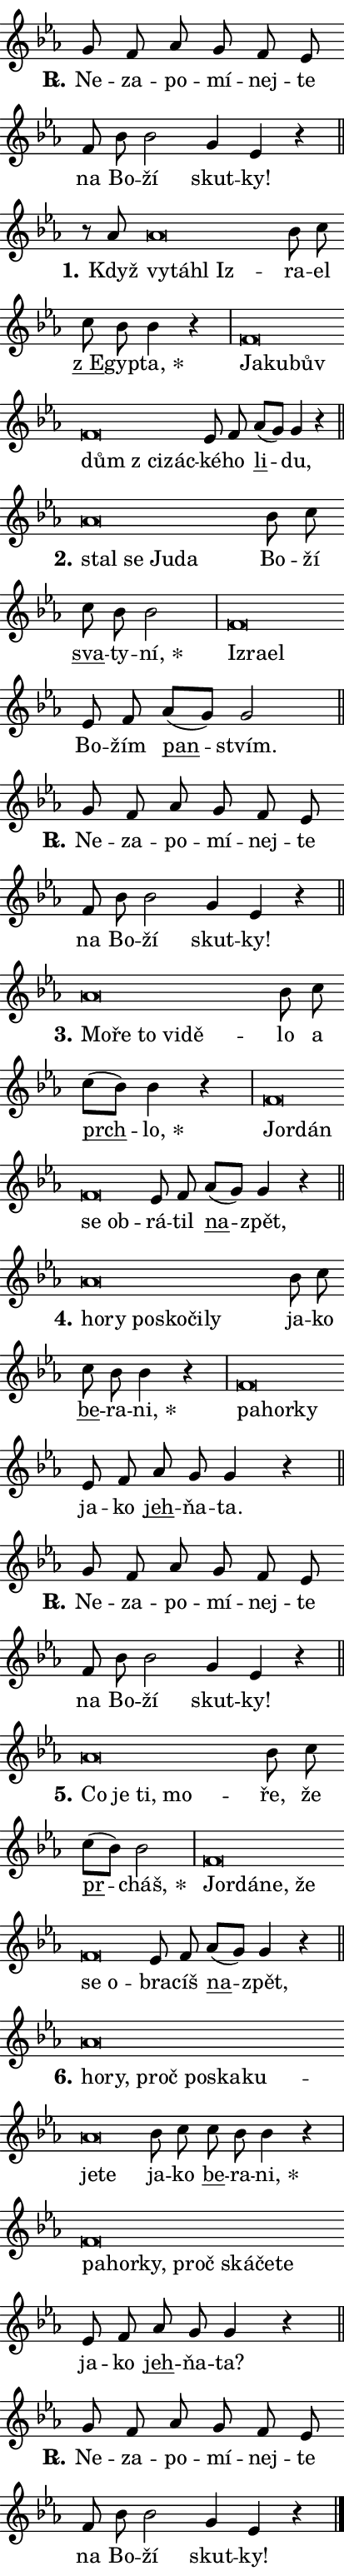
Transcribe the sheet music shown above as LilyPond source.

\version "2.24.0"
\header { tagline = "" }
\paper {
  indent = 0\cm
  top-margin = 0\cm
  right-margin = 0\cm
  bottom-margin = 0\cm
  left-margin = 0\cm
  paper-width = 7\cm
  page-breaking = #ly:one-page-breaking
  system-system-spacing.basic-distance = #11
  score-system-spacing.basic-distance = #11
  ragged-last = ##f
}


%% Author: Thomas Morley
%% https://lists.gnu.org/archive/html/lilypond-user/2020-05/msg00002.html
#(define (line-position grob)
"Returns position of @var[grob} in current system:
   @code{'start}, if at first time-step
   @code{'end}, if at last time-step
   @code{'middle} otherwise
"
  (let* ((col (ly:item-get-column grob))
         (ln (ly:grob-object col 'left-neighbor))
         (rn (ly:grob-object col 'right-neighbor))
         (col-to-check-left (if (ly:grob? ln) ln col))
         (col-to-check-right (if (ly:grob? rn) rn col))
         (break-dir-left
           (and
             (ly:grob-property col-to-check-left 'non-musical #f)
             (ly:item-break-dir col-to-check-left)))
         (break-dir-right
           (and
             (ly:grob-property col-to-check-right 'non-musical #f)
             (ly:item-break-dir col-to-check-right))))
        (cond ((eqv? 1 break-dir-left) 'start)
              ((eqv? -1 break-dir-right) 'end)
              (else 'middle))))

#(define (tranparent-at-line-position vctor)
  (lambda (grob)
  "Relying on @code{line-position} select the relevant enry from @var{vctor}.
Used to determine transparency,"
    (case (line-position grob)
      ((end) (not (vector-ref vctor 0)))
      ((middle) (not (vector-ref vctor 1)))
      ((start) (not (vector-ref vctor 2))))))

noteHeadBreakVisibility =
#(define-music-function (break-visibility)(vector?)
"Makes @code{NoteHead}s transparent relying on @var{break-visibility}"
#{
  \override NoteHead.transparent =
    #(tranparent-at-line-position break-visibility)
#})

#(define delete-ledgers-for-transparent-note-heads
  (lambda (grob)
    "Reads whether a @code{NoteHead} is transparent.
If so this @code{NoteHead} is removed from @code{'note-heads} from
@var{grob}, which is supposed to be @code{LedgerLineSpanner}.
As a result ledgers are not printed for this @code{NoteHead}"
    (let* ((nhds-array (ly:grob-object grob 'note-heads))
           (nhds-list
             (if (ly:grob-array? nhds-array)
                 (ly:grob-array->list nhds-array)
                 '()))
           ;; Relies on the transparent-property being done before
           ;; Staff.LedgerLineSpanner.after-line-breaking is executed.
           ;; This is fragile ...
           (to-keep
             (remove
               (lambda (nhd)
                 (ly:grob-property nhd 'transparent #f))
               nhds-list)))
      ;; TODO find a better method to iterate over grob-arrays, similiar
      ;; to filter/remove etc for lists
      ;; For now rebuilt from scratch
      (set! (ly:grob-object grob 'note-heads)  '())
      (for-each
        (lambda (nhd)
          (ly:pointer-group-interface::add-grob grob 'note-heads nhd))
        to-keep))))

hideNotes = {
  \noteHeadBreakVisibility #begin-of-line-visible
}
unHideNotes = {
  \noteHeadBreakVisibility #all-visible
}

% work-around for resetting accidentals
% https://lilypond.org/doc/v2.23/Documentation/notation/displaying-rhythms#unmetered-music
cadenzaMeasure = {
  \cadenzaOff
  \partial 1024 s1024
  \cadenzaOn
}

#(define-markup-command (accent layout props text) (markup?)
  "Underline accented syllable"
  (interpret-markup layout props
    #{\markup \override #'(offset . 4.3) \underline { #text }#}))

responsum = \markup \concat {
  "R" \hspace #-1.05 \path #0.1 #'((moveto 0 0.07) (lineto 0.9 0.8)) \hspace #0.05 "."
}

\layout {
    \context {
        \Staff
        \remove "Time_signature_engraver"
        \override LedgerLineSpanner.after-line-breaking = #delete-ledgers-for-transparent-note-heads
    }
    \context {
        \Voice {
            \override NoteHead.output-attributes = #'((class . "notehead"))
            \override Hairpin.height = #0.55
        }
    }
    \context {
        \Lyrics {
            \override StanzaNumber.output-attributes = #'((class . "stanzanumber"))
            \override LyricSpace.minimum-distance = #0.9
            \override LyricText.font-name = #"TeX Gyre Schola"
            \override LyricText.font-size = 1
            \override StanzaNumber.font-name = #"TeX Gyre Schola Bold"
            \override StanzaNumber.font-size = 1
        }
    }
}

% magnetic-lyrics.ily
%
%   written by
%     Jean Abou Samra <jean@abou-samra.fr>
%     Werner Lemberg <wl@gnu.org>
%
%   adapted by
%     Jiri Hon <jiri.hon@gmail.com>
%
% Version 2022-Apr-15

% https://www.mail-archive.com/lilypond-user@gnu.org/msg149350.html

#(define (Left_hyphen_pointer_engraver context)
   "Collect syllable-hyphen-syllable occurrences in lyrics and store
them in properties.  This engraver only looks to the left.  For
example, if the lyrics input is @code{foo -- bar}, it does the
following.

@itemize @bullet
@item
Set the @code{text} property of the @code{LyricHyphen} grob between
@q{foo} and @q{bar} to @code{foo}.

@item
Set the @code{left-hyphen} property of the @code{LyricText} grob with
text @q{foo} to the @code{LyricHyphen} grob between @q{foo} and
@q{bar}.
@end itemize

Use this auxiliary engraver in combination with the
@code{lyric-@/text::@/apply-@/magnetic-@/offset!} hook."
   (let ((hyphen #f)
         (text #f))
     (make-engraver
      (acknowledgers
       ((lyric-syllable-interface engraver grob source-engraver)
        (set! text grob)))
      (end-acknowledgers
       ((lyric-hyphen-interface engraver grob source-engraver)
        ;(when (not (grob::has-interface grob 'lyric-space-interface))
          (set! hyphen grob)));)
      ((stop-translation-timestep engraver)
       (when (and text hyphen)
         (ly:grob-set-object! text 'left-hyphen hyphen))
       (set! text #f)
       (set! hyphen #f)))))

#(define (lyric-text::apply-magnetic-offset! grob)
   "If the space between two syllables is less than the value in
property @code{LyricText@/.details@/.squash-threshold}, move the right
syllable to the left so that it gets concatenated with the left
syllable.

Use this function as a hook for
@code{LyricText@/.after-@/line-@/breaking} if the
@code{Left_@/hyphen_@/pointer_@/engraver} is active."
   (let ((hyphen (ly:grob-object grob 'left-hyphen #f)))
     (when hyphen
       (let ((left-text (ly:spanner-bound hyphen LEFT)))
         (when (grob::has-interface left-text 'lyric-syllable-interface)
           (let* ((common (ly:grob-common-refpoint grob left-text X))
                  (this-x-ext (ly:grob-extent grob common X))
                  (left-x-ext
                   (begin
                     ;; Trigger magnetism for left-text.
                     (ly:grob-property left-text 'after-line-breaking)
                     (ly:grob-extent left-text common X)))
                  ;; `delta` is the gap width between two syllables.
                  (delta (- (interval-start this-x-ext)
                            (interval-end left-x-ext)))
                  (details (ly:grob-property grob 'details))
                  (threshold (assoc-get 'squash-threshold details 0.2)))
             (when (< delta threshold)
               (let* (;; We have to manipulate the input text so that
                      ;; ligatures crossing syllable boundaries are not
                      ;; disabled.  For languages based on the Latin
                      ;; script this is essentially a beautification.
                      ;; However, for non-Western scripts it can be a
                      ;; necessity.
                      (lt (ly:grob-property left-text 'text))
                      (rt (ly:grob-property grob 'text))
                      (is-space (grob::has-interface hyphen 'lyric-space-interface))
                      (space (if is-space " " ""))
                      (space-markup (grob-interpret-markup grob " "))
                      (space-size (interval-length (ly:stencil-extent space-markup X)))
                      (extra-delta (if is-space space-size 0))
                      ;; Append new syllable.
                      (ltrt-space (if (and (string? lt) (string? rt))
                                (string-append lt space rt)
                                (make-concat-markup (list lt space rt))))
                      ;; Right-align `ltrt` to the right side.
                      (ltrt-space-markup (grob-interpret-markup
                               grob
                               (make-translate-markup
                                (cons (interval-length this-x-ext) 0)
                                (make-right-align-markup ltrt-space)))))
                 (begin
                   ;; Don't print `left-text`.
                   (ly:grob-set-property! left-text 'stencil #f)
                   ;; Set text and stencil (which holds all collected
                   ;; syllables so far) and shift it to the left.
                   (ly:grob-set-property! grob 'text ltrt-space)
                   (ly:grob-set-property! grob 'stencil ltrt-space-markup)
                   (ly:grob-translate-axis! grob (- (- delta extra-delta)) X))))))))))


#(define (lyric-hyphen::displace-bounds-first grob)
   ;; Make very sure this callback isn't triggered too early.
   (let ((left (ly:spanner-bound grob LEFT))
         (right (ly:spanner-bound grob RIGHT)))
     (ly:grob-property left 'after-line-breaking)
     (ly:grob-property right 'after-line-breaking)
     (ly:lyric-hyphen::print grob)))

squashThreshold = #0.4

\layout {
  \context {
    \Lyrics
    \consists #Left_hyphen_pointer_engraver
    \override LyricText.after-line-breaking =
      #lyric-text::apply-magnetic-offset!
    \override LyricHyphen.stencil = #lyric-hyphen::displace-bounds-first
    \override LyricText.details.squash-threshold = \squashThreshold
    \override LyricHyphen.minimum-distance = 0
    \override LyricHyphen.minimum-length = \squashThreshold
  }
}

squash = \override LyricText.details.squash-threshold = 9999
unSquash = \override LyricText.details.squash-threshold = \squashThreshold

left = \override LyricText.self-alignment-X = #LEFT
unLeft = \revert LyricText.self-alignment-X

starOffset = #(lambda (grob) 
                (let ((x_offset (ly:self-alignment-interface::aligned-on-x-parent grob)))
                  (if (= x_offset 0) 0 (+ x_offset 1.2))))

star = #(define-music-function (syllable)(string?)
"Append star separator at the end of a syllable"
#{
  \once \override LyricText.X-offset = #starOffset
  \lyricmode { \markup {
    #syllable
    \override #'((font-name . "TeX Gyre Schola Bold")) \hspace #0.2 \lower #0.65 \larger "*"
  } }
#})

starAccent = #(define-music-function (syllable)(string?)
"Append star separator at the end of a syllable and make accent"
#{
  \once \override LyricText.X-offset = #starOffset
  \lyricmode { \markup {
    \accent #syllable
    \override #'((font-name . "TeX Gyre Schola Bold")) \hspace #0.2 \lower #0.65 \larger "*"
  } }
#})

breath = #(define-music-function (syllable)(string?)
"Append breathing indicator at the end of a syllable"
#{
  \lyricmode { \markup { #syllable "+" } }
#})

optionalBreath = #(define-music-function (syllable)(string?)
"Append optional breathing indicator at the end of a syllable"
#{
  \lyricmode { \markup { #syllable "(+)" } }
#})


\score {
    <<
        \new Voice = "melody" { \cadenzaOn \key es \major \relative { g'8 f as g f es \bar "" f bes bes2 g4 es r \cadenzaMeasure \bar "||" \break } }
        \new Lyrics \lyricsto "melody" { \lyricmode { \set stanza = \responsum
Ne -- za -- po -- mí -- nej -- te na Bo -- ží skut -- ky! } }
    >>
    \layout {}
}

\score {
    <<
        \new Voice = "melody" { \cadenzaOn \key es \major \relative { r8 as'8 as\breve*1/16 \hideNotes \breve*1/16 \bar "" \breve*1/16 \breve*1/16 \bar "" \unHideNotes bes8 c \bar "" c bes bes4 r \cadenzaMeasure \bar "|" f\breve*1/16 \hideNotes \breve*1/16 \bar "" \breve*1/16 \bar "" \breve*1/16 \bar "" \breve*1/16 \breve*1/16 \bar "" \unHideNotes es8 f \bar "" as[( g)] g4 r \cadenzaMeasure \bar "||" \break } }
        \new Lyrics \lyricsto "melody" { \lyricmode { \set stanza = "1."
Když \left vy -- \squash tá -- hl Iz -- \unLeft \unSquash ra -- el \markup \accent "z E" -- gyp -- \star ta, \left Ja -- \squash ku -- bův dům "z ci" -- zác -- \unLeft \unSquash ké -- ho \markup \accent li -- du, } }
    >>
    \layout {}
}

\score {
    <<
        \new Voice = "melody" { \cadenzaOn \key es \major \relative { as'\breve*1/16 \hideNotes \breve*1/16 \bar "" \breve*1/16 \breve*1/16 \bar "" \unHideNotes bes8 c \bar "" c bes bes2 \cadenzaMeasure \bar "|" f\breve*1/16 \hideNotes \breve*1/16 \breve*1/16 \bar "" \unHideNotes es8 f \bar "" as[( g)] g2 \cadenzaMeasure \bar "||" \break } }
        \new Lyrics \lyricsto "melody" { \lyricmode { \set stanza = "2."
\left stal \squash se Ju -- da \unLeft \unSquash Bo -- ží \markup \accent sva -- ty -- \star ní, \left Iz -- \squash ra -- el \unLeft \unSquash Bo -- žím \markup \accent pan -- stvím. } }
    >>
    \layout {}
}

\score {
    <<
        \new Voice = "melody" { \cadenzaOn \key es \major \relative { g'8 f as g f es \bar "" f bes bes2 g4 es r \cadenzaMeasure \bar "||" \break } }
        \new Lyrics \lyricsto "melody" { \lyricmode { \set stanza = \responsum
Ne -- za -- po -- mí -- nej -- te na Bo -- ží skut -- ky! } }
    >>
    \layout {}
}

\score {
    <<
        \new Voice = "melody" { \cadenzaOn \key es \major \relative { as'\breve*1/16 \hideNotes \breve*1/16 \bar "" \breve*1/16 \bar "" \breve*1/16 \breve*1/16 \bar "" \unHideNotes bes8 c \bar "" c[( bes)] bes4 r \cadenzaMeasure \bar "|" f\breve*1/16 \hideNotes \breve*1/16 \bar "" \breve*1/16 \breve*1/16 \bar "" \unHideNotes es8 f \bar "" as[( g)] g4 r \cadenzaMeasure \bar "||" \break } }
        \new Lyrics \lyricsto "melody" { \lyricmode { \set stanza = "3."
\left Mo -- \squash ře to vi -- dě -- \unLeft \unSquash lo a \markup \accent prch -- \star lo, \left Jor -- \squash dán se ob -- \unLeft \unSquash rá -- til \markup \accent na -- zpět, } }
    >>
    \layout {}
}

\score {
    <<
        \new Voice = "melody" { \cadenzaOn \key es \major \relative { as'\breve*1/16 \hideNotes \breve*1/16 \bar "" \breve*1/16 \bar "" \breve*1/16 \bar "" \breve*1/16 \breve*1/16 \bar "" \unHideNotes bes8 c \bar "" c bes bes4 r \cadenzaMeasure \bar "|" f\breve*1/16 \hideNotes \breve*1/16 \breve*1/16 \bar "" \unHideNotes es8 f \bar "" as g g4 r \cadenzaMeasure \bar "||" \break } }
        \new Lyrics \lyricsto "melody" { \lyricmode { \set stanza = "4."
\left ho -- \squash ry po -- sko -- či -- ly \unLeft \unSquash ja -- ko \markup \accent be -- ra -- \star ni, \left pa -- \squash hor -- ky \unLeft \unSquash ja -- ko \markup \accent jeh -- ňa -- ta. } }
    >>
    \layout {}
}

\score {
    <<
        \new Voice = "melody" { \cadenzaOn \key es \major \relative { g'8 f as g f es \bar "" f bes bes2 g4 es r \cadenzaMeasure \bar "||" \break } }
        \new Lyrics \lyricsto "melody" { \lyricmode { \set stanza = \responsum
Ne -- za -- po -- mí -- nej -- te na Bo -- ží skut -- ky! } }
    >>
    \layout {}
}

\score {
    <<
        \new Voice = "melody" { \cadenzaOn \key es \major \relative { as'\breve*1/16 \hideNotes \breve*1/16 \bar "" \breve*1/16 \breve*1/16 \bar "" \unHideNotes bes8 c \bar "" c[( bes)] bes2 \cadenzaMeasure \bar "|" f\breve*1/16 \hideNotes \breve*1/16 \bar "" \breve*1/16 \bar "" \breve*1/16 \bar "" \breve*1/16 \breve*1/16 \bar "" \unHideNotes es8 f \bar "" as[( g)] g4 r \cadenzaMeasure \bar "||" \break } }
        \new Lyrics \lyricsto "melody" { \lyricmode { \set stanza = "5."
\left Co \squash je ti, mo -- \unLeft \unSquash ře, že \markup \accent pr -- \star cháš, \left Jor -- \squash dá -- ne, že se o -- \unLeft \unSquash bra -- cíš \markup \accent na -- zpět, } }
    >>
    \layout {}
}

\score {
    <<
        \new Voice = "melody" { \cadenzaOn \key es \major \relative { as'\breve*1/16 \hideNotes \breve*1/16 \bar "" \breve*1/16 \bar "" \breve*1/16 \bar "" \breve*1/16 \bar "" \breve*1/16 \bar "" \breve*1/16 \breve*1/16 \bar "" \unHideNotes bes8 c \bar "" c bes bes4 r \cadenzaMeasure \bar "|" f\breve*1/16 \hideNotes \breve*1/16 \bar "" \breve*1/16 \bar "" \breve*1/16 \bar "" \breve*1/16 \bar "" \breve*1/16 \breve*1/16 \bar "" \unHideNotes es8 f \bar "" as g g4 r \cadenzaMeasure \bar "||" \break } }
        \new Lyrics \lyricsto "melody" { \lyricmode { \set stanza = "6."
\left ho -- \squash ry, proč po -- ska -- ku -- je -- te \unLeft \unSquash ja -- ko \markup \accent be -- ra -- \star ni, \left pa -- \squash hor -- ky, proč ská -- če -- te \unLeft \unSquash ja -- ko \markup \accent jeh -- ňa -- ta? } }
    >>
    \layout {}
}

\score {
    <<
        \new Voice = "melody" { \cadenzaOn \key es \major \relative { g'8 f as g f es \bar "" f bes bes2 g4 es r \cadenzaMeasure \bar "||" \break } \bar "|." }
        \new Lyrics \lyricsto "melody" { \lyricmode { \set stanza = \responsum
Ne -- za -- po -- mí -- nej -- te na Bo -- ží skut -- ky! } }
    >>
    \layout {}
}
